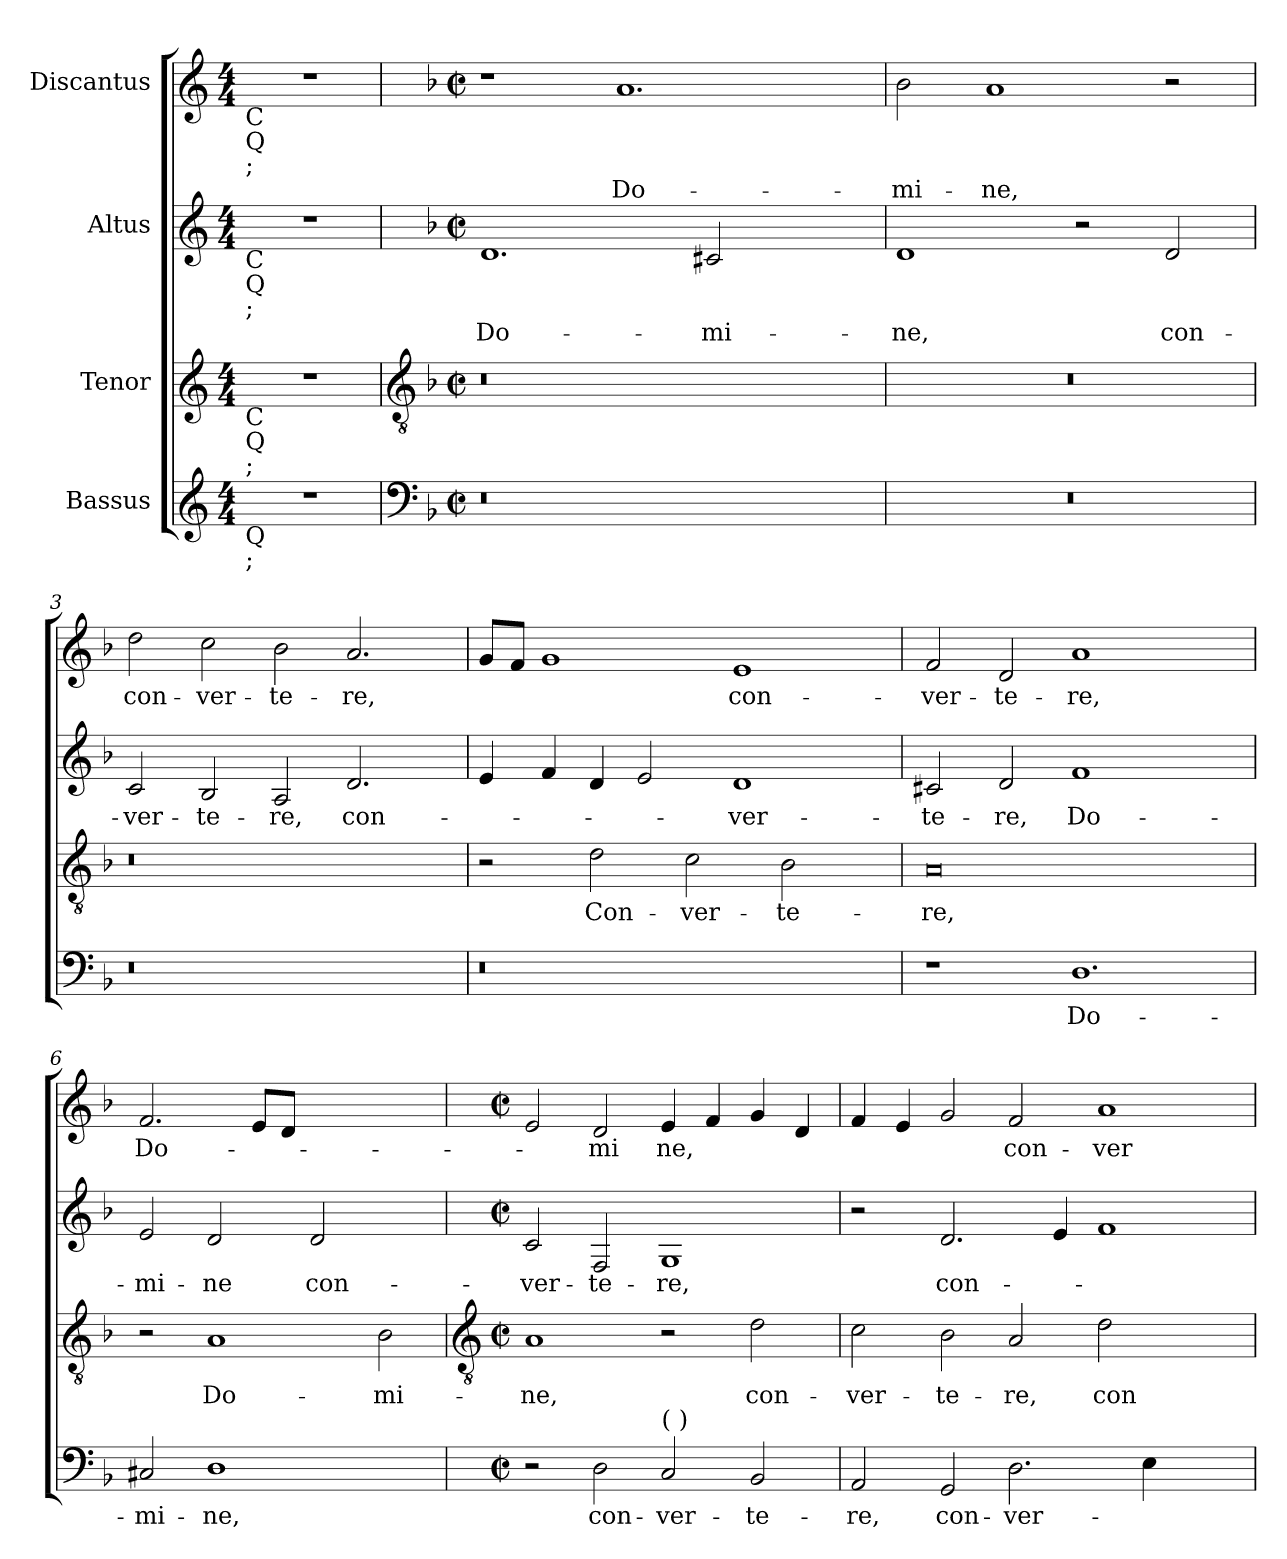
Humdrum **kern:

**kern	**text	**kern	**text	**kern	**text	**kern	**text
*part4	*part4	*part3	*part3	*part2	*part2	*part1	*part1
*staff4	*staff4	*staff3	*staff3	*staff2	*staff2	*staff1	*staff1
*I"Bassus	*	*I"Tenor	*	*I"Altus	*	*I"Discantus	*
*clefG2	*	*clefG2	*	*clefG2	*	*clefG2	*
*k[]	*	*k[]	*	*k[]	*	*k[]	*
*C:	*	*C:	*	*C:	*	*C:	*
*M4/4	*	*M4/4	*	*M4/4	*	*M4/4	*
=	=	=	=	=	=	=	=
!	!	!	!	!	!	!LO:TX:b:t=C	!
!	!	!	!	!	!	!LO:TX:b:t=Q	!
!	!	!	!	!	!	!LO:TX:b:t=;	!
!	!	!	!	!LO:TX:b:t=C	!	!	!
!	!	!	!	!LO:TX:b:t=Q	!	!	!
!	!	!	!	!LO:TX:b:t=;	!	!	!
!	!	!LO:TX:b:t=C	!	!	!	!	!
!	!	!LO:TX:b:t=Q	!	!	!	!	!
!	!	!LO:TX:b:t=;	!	!	!	!	!
!LO:TX:b:t=Q	!	!	!	!	!	!	!
!LO:TX:b:t=;	!	!	!	!	!	!	!
1r	.	1r	.	1r	.	1r	.
!!LO:LB:g=z
=1	=1	=1	=1	=1	=1	=1	=1
*clefF4	*	*clefGv2	*	*	*	*	*
*k[b-]	*	*k[b-]	*	*k[b-]	*	*k[b-]	*
*F:	*	*F:	*	*F:	*	*F:	*
*M4/2	*	*M4/2	*	*M4/2	*	*M4/2	*
*met(c|)	*	*met(c|)	*	*met(c|)	*	*met(c|)	*
!	!	!	!	!	!LO:LY:b	!	!
0r	.	0r	.	1.d	Do-	1r	.
!	!	!	!	!	!	!	!LO:LY:b
.	.	.	.	.	.	1.a	Do-
!	!	!	!	!	!LO:LY:b	!	!
.	.	.	.	2c#X	-mi-	.	.
2ryy	.	2ryy	.	2ryy	.	.	.
=2	=2	=2	=2	=2	=2	=2	=2
!	!	!	!	!	!LO:LY:b	!	!LO:LY:b
0r	.	0r	.	1d	-ne,	2b-	-mi-
!	!	!	!	!	!	!	!LO:LY:b
.	.	.	.	.	.	1a	-ne,
.	.	.	.	2r	.	.	.
!	!	!	!	!	!LO:LY:b	!	!
.	.	.	.	2d	con-	2r	.
=3	=3	=3	=3	=3	=3	=3	=3
!	!	!	!	!	!LO:LY:b	!	!LO:LY:b
0r	.	0r	.	2c	-ver-	2dd	con-
!	!	!	!	!	!LO:LY:b	!	!LO:LY:b
.	.	.	.	2B-	-te-	2cc	-ver-
!	!	!	!	!	!LO:LY:b	!	!LO:LY:b
.	.	.	.	2A	-re,	2b-	-te-
!	!	!	!	!	!LO:LY:b	!	!LO:LY:b
.	.	.	.	2.d	con-	2.a	-re,
4ryy	.	4ryy	.	.	.	.	.
=4	=4	=4	=4	=4	=4	=4	=4
0r	.	2r	.	4e	.	8gL	.
.	.	.	.	.	.	8fJ	.
.	.	.	.	4f	.	1g	.
!	!	!	!LO:LY:b	!	!	!	!
.	.	2d	Con-	4d	.	.	.
.	.	.	.	2e	.	.	.
!	!	!	!LO:LY:b	!	!	!	!
.	.	2c	-ver-	.	.	.	.
!	!	!	!	!	!LO:LY:b	!	!LO:LY:b
.	.	.	.	1d	-ver-	1e	con-
!	!	!	!LO:LY:b	!	!	!	!
.	.	2B-	-te-	.	.	.	.
4ryy	.	4ryy	.	.	.	.	.
=5	=5	=5	=5	=5	=5	=5	=5
!	!	!	!LO:LY:b	!	!LO:LY:b	!	!LO:LY:b
1r	.	0A	-re,	2c#	-te-	2f	-ver-
!	!	!	!	!	!LO:LY:b	!	!LO:LY:b
.	.	.	.	2d	-re,	2d	-te-
!	!LO:LY:b	!	!	!	!LO:LY:b	!	!LO:LY:b
1.D	Do-	.	.	1f	Do-	1a	-re,
.	.	2ryy	.	2ryy	.	2ryy	.
=6	=6	=6	=6	=6	=6	=6	=6
!	!LO:LY:b	!	!	!	!LO:LY:b	!	!LO:LY:b
2C#X	-mi-	2r	.	2e	-mi-	2.f	Do-
!	!LO:LY:b	!	!LO:LY:b	!	!LO:LY:b	!	!
1D	-ne,	1A	Do-	2d	-ne	.	.
.	.	.	.	.	.	8eL	.
.	.	.	.	.	.	8dJ	.
!	!	!	!	!	!LO:LY:b	!	!
.	.	.	.	2d	con-	1ryy	.
!	!	!	!LO:LY:b	!	!	!	!
2ryy	.	2B-	-mi-	2ryy	.	.	.
!!LO:LB:g=z
=7	=7	=7	=7	=7	=7	=7	=7
*	*	*clefGv2	*	*	*	*	*
*M4/2	*	*M4/2	*	*M4/2	*	*M4/2	*
*met(c|)	*	*met(c|)	*	*met(c|)	*	*met(c|)	*
!	!	!	!LO:LY:b	!	!LO:LY:b	!	!
2r	.	1A	-ne,	2c	-ver-	2e	.
!	!LO:LY:b	!	!	!	!LO:LY:b	!	!LO:LY:b
2D	con-	.	.	2F	-te-	2d	-mi
!LO:TX:a:t=(  )	!	!	!	!	!	!	!
!	!LO:LY:b	!	!	!	!LO:LY:b	!	!LO:LY:b
2C	-ver-	2r	.	1G	-re,	4e	ne,
.	.	.	.	.	.	4f	.
!	!LO:LY:b	!	!LO:LY:b	!	!	!	!
2BB-	-te-	2d	con-	.	.	4g	.
.	.	.	.	.	.	4d	.
=8	=8	=8	=8	=8	=8	=8	=8
!	!LO:LY:b	!	!LO:LY:b	!	!	!	!
2AA	-re,	2c	-ver-	2r	.	4f	.
.	.	.	.	.	.	4e	.
!	!LO:LY:b	!	!LO:LY:b	!	!LO:LY:b	!	!
2GG	con-	2B-	-te-	2.d	con-	2g	.
!	!LO:LY:b	!	!LO:LY:b	!	!	!	!LO:LY:b
2.D	-ver-	2A	-re,	.	.	2f	con-
.	.	.	.	4e	.	.	.
!	!	!	!LO:LY:b	!	!	!	!LO:LY:b
.	.	2d	con-	1f	.	1a	-ver-
4E	.	.	.	.	.	.	.
2ryy	.	2ryy	.	.	.	.	.
=	=	=	=	=	=	=	=
*-	*-	*-	*-	*-	*-	*-	*-
